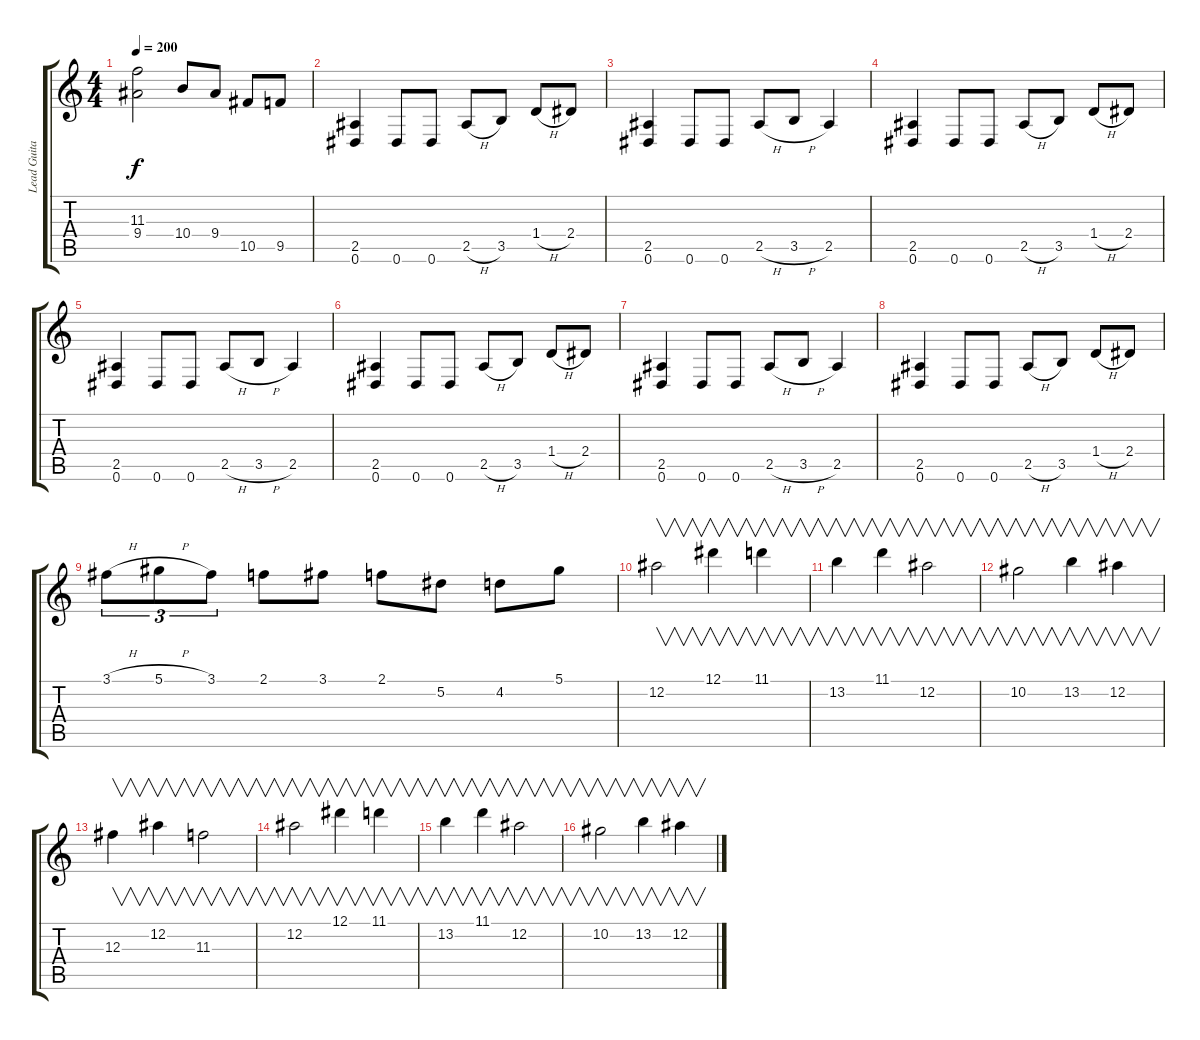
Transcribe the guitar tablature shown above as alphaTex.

\track ("Lead Guitar" "Lead Guita") {instrument distortionguitar}
\staff {score tabs}
\tuning (Eb4 Bb3 Gb3 Db3 Ab2 Eb2) {hide}
\ts (4 4)
\tempo 200
\clef g2
\ks c
(11.3 9.4).2{dy f} 10.4.8 9.4.8 10.5.8 9.5.8 |
(2.5 0.6).4 0.6.8 0.6.8 2.5{h}.8 3.5.8 1.4{h}.8 2.4.8 |
(2.5 0.6).4 0.6.8 0.6.8 2.5{h}.8 3.5{h}.8 2.5.4 |
(2.5 0.6).4 0.6.8 0.6.8 2.5{h}.8 3.5.8 1.4{h}.8 2.4.8 |
(2.5 0.6).4 0.6.8 0.6.8 2.5{h}.8 3.5{h}.8 2.5.4 |
(2.5 0.6).4 0.6.8 0.6.8 2.5{h}.8 3.5.8 1.4{h}.8 2.4.8 |
(2.5 0.6).4 0.6.8 0.6.8 2.5{h}.8 3.5{h}.8 2.5.4 |
(2.5 0.6).4 0.6.8 0.6.8 2.5{h}.8 3.5.8 1.4{h}.8 2.4.8 |
3.1{h}.8{tu (3 2)} 5.1{h}.8{tu (3 2)} 3.1.8{tu (3 2)} 2.1.8 3.1.8 2.1.8 5.2.8 4.2.8 5.1.8 |
12.2.2{v} 12.1.4{v} 11.1.4{v} |
13.2.4{v} 11.1.4{v} 12.2.2{v} |
10.2.2{v} 13.2.4{v} 12.2.4{v} |
12.3.4{v} 12.2.4{v} 11.3.2{v} |
12.2.2{v} 12.1.4{v} 11.1.4{v} |
13.2.4{v} 11.1.4{v} 12.2.2{v} |
10.2.2{v} 13.2.4{v} 12.2.4{v}
